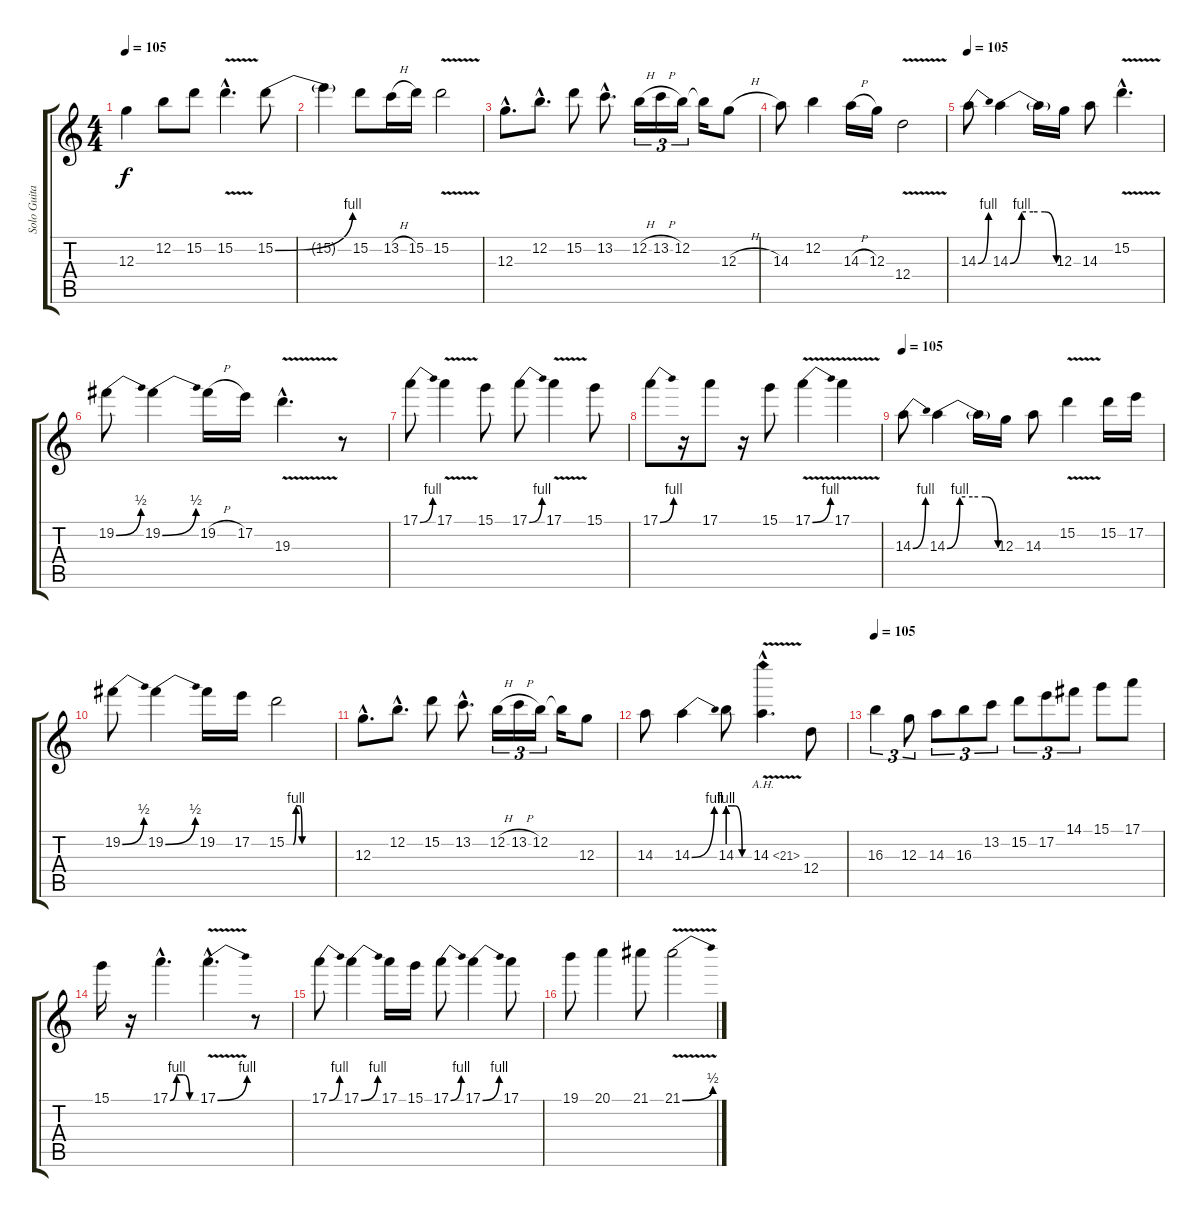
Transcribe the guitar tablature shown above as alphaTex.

\track ("Solo Guitar" "Solo Guita") {instrument distortionguitar}
\staff {score tabs}
\tuning (E4 B3 G3 D3 A2 E2) {hide}
\ts (4 4)
\tempo 105
\clef g2
\ks c
12.3.4{dy f} 12.2.8 15.2.8 15.2{v hac}.4{d} 15.2{be (bend 0 0 60 4)}.8 |
15.2{t}.4 15.2.8 13.2{h}.16 15.2.16 15.2{v}.2 |
12.3{hac}.8{d} 12.2{hac}.8{d} 15.2.8 13.2{hac}.8{d} 12.2{h}.16{tu (3 2)} 13.2{h}.16{tu (3 2)} 12.2.16{tu (3 2)} 12.2{t}.16 12.3{h}.8 |
14.3.8 12.2.4 14.3{h}.16 12.3.16 12.4{v}.2 |
\tempo 105
14.3{be (bend 0 0 60 4)}.8 14.3{be (custom 0 0 15 4 30 4 45 4 60 0)}.4 14.3{t}.16 12.3.16 14.3.8 15.2{v hac}.4{d} |
19.2{be (bend 0 0 60 2)}.8 19.2{be (bend 0 0 60 2)}.4 19.2{h}.16 17.2.16 19.3{v hac}.4{d} r.8 |
17.1{be (bend 0 0 60 4)}.8 17.1{v}.4 15.1.8 17.1{be (bend 0 0 60 4)}.8 17.1{v}.4 15.1.8 |
17.1{be (bend 0 0 60 4)}.8 r.16 17.1.8 r.16 15.1.8 17.1{be (bend 0 0 60 4) v}.4 17.1{v}.4 |
\tempo 105
14.3{be (bend 0 0 60 4)}.8 14.3{be (custom 0 0 15 4 30 4 45 4 60 0)}.4 14.3{t}.16 12.3.16 14.3.8 15.2{v}.4 15.2.16 17.2.16 |
19.2{be (bend 0 0 60 2)}.8 19.2{be (bend 0 0 60 2)}.4 19.2.16 17.2.16 15.2{be (custom 0 0 9 0 13 4 18 4 21 0 60 0)}.2 |
12.3{hac}.8{d} 12.2{hac}.8{d} 15.2.8 13.2{hac}.8{d} 12.2{h}.16{tu (3 2)} 13.2{h}.16{tu (3 2)} 12.2.16{tu (3 2)} 12.2{t}.16 12.3.8 |
14.3.8 14.3{be (bend 0 0 60 4)}.4 14.3{be (custom 0 4 20 4 40 0 60 0)}.8 14.3{ah 7 v hac}.4{d} 12.4.8 |
\tempo 105
16.3.4{tu (3 2)} 12.3.8{tu (3 2)} 14.3.8{tu (3 2)} 16.3.8{tu (3 2)} 13.2.8{tu (3 2)} 15.2.8{tu (3 2)} 17.2.8{tu (3 2)} 14.1.8{tu (3 2)} 15.1.8 17.1.8 |
15.1.16 r.16 17.1{be (custom 0 0 15 4 30 4 45 0 60 0) hac}.4{d} 17.1{be (bend 0 0 60 4) v hac}.4{d} r.8 |
17.1{be (bend 0 0 60 4)}.8 17.1{be (bend 0 0 60 4)}.4 17.1.16 15.1.16 17.1{be (bend 0 0 60 4)}.8 17.1{be (bend 0 0 60 4)}.4 17.1.8 |
19.1.8 20.1.4 21.1.8 21.1{be (bend 0 0 60 2) v}.2
